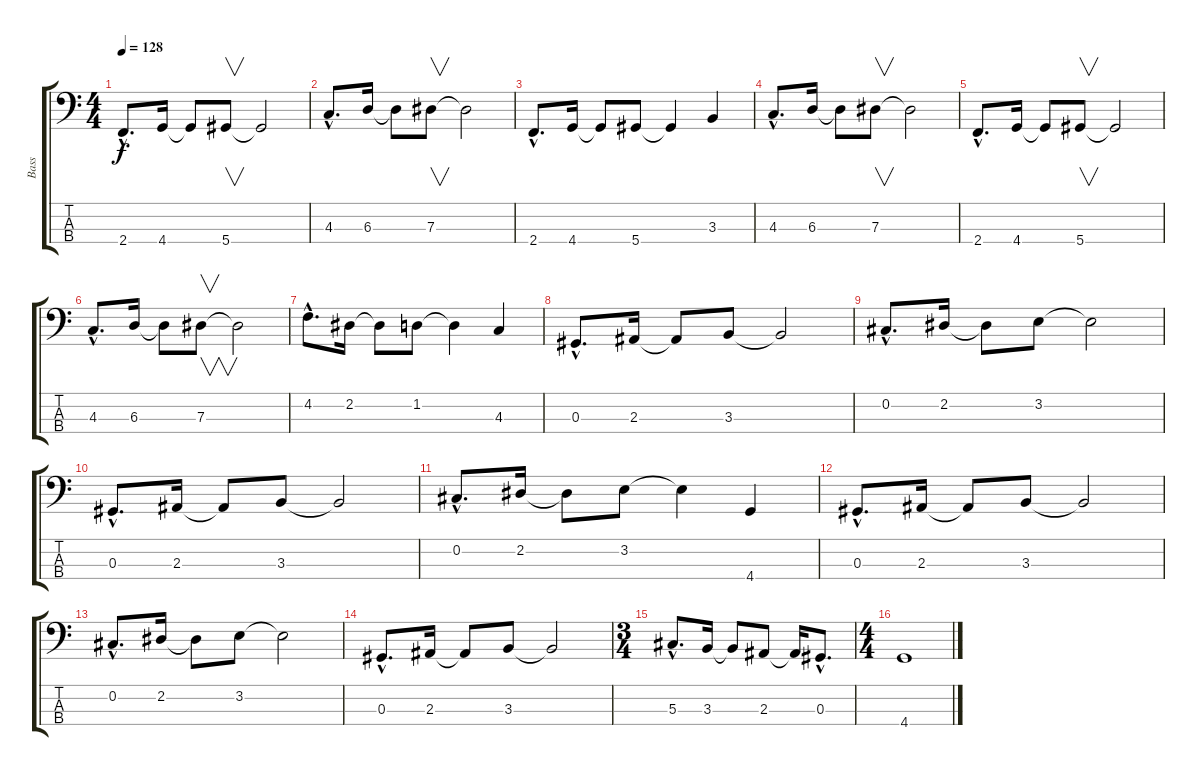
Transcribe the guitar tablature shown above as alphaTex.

\track ("Bass" "Bass") {instrument electricbassfinger}
\staff {score tabs}
\tuning (Gb2 Db2 Ab1 Eb1) {hide}
\ts (4 4)
\tempo 128
\clef f4
\ks c
2.4{hac}.8{d dy f} 4.4.16 4.4{t}.8 5.4.8{v} 5.4{t}.2 |
4.3{hac}.8{d} 6.3.16 6.3{t}.8 7.3.8{v} 7.3{t}.2 |
2.4{hac}.8{d} 4.4.16 4.4{t}.8 5.4.8 5.4{t}.4 3.3.4 |
4.3{hac}.8{d} 6.3.16 6.3{t}.8 7.3.8{v} 7.3{t}.2 |
2.4{hac}.8{d} 4.4.16 4.4{t}.8 5.4.8{v} 5.4{t}.2 |
4.3{hac}.8{d} 6.3.16 6.3{t}.8 7.3.8{v} 7.3{t}.2 |
4.2{hac}.8{d} 2.2.16 2.2{t}.8 1.2.8 1.2{t}.4 4.3.4 |
0.3{hac}.8{d} 2.3.16 2.3{t}.8 3.3.8 3.3{t}.2 |
0.2{hac}.8{d} 2.2.16 2.2{t}.8 3.2.8 3.2{t}.2 |
0.3{hac}.8{d} 2.3.16 2.3{t}.8 3.3.8 3.3{t}.2 |
0.2{hac}.8{d} 2.2.16 2.2{t}.8 3.2.8 3.2{t}.4 4.4.4 |
0.3{hac}.8{d} 2.3.16 2.3{t}.8 3.3.8 3.3{t}.2 |
0.2{hac}.8{d} 2.2.16 2.2{t}.8 3.2.8 3.2{t}.2 |
0.3{hac}.8{d} 2.3.16 2.3{t}.8 3.3.8 3.3{t}.2 |
\ts (3 4)
5.3{hac}.8{d} 3.3.16 3.3{t}.8 2.3.8 2.3{t}.16 0.3{hac}.8{d} |
\ts (4 4)
4.4.1
